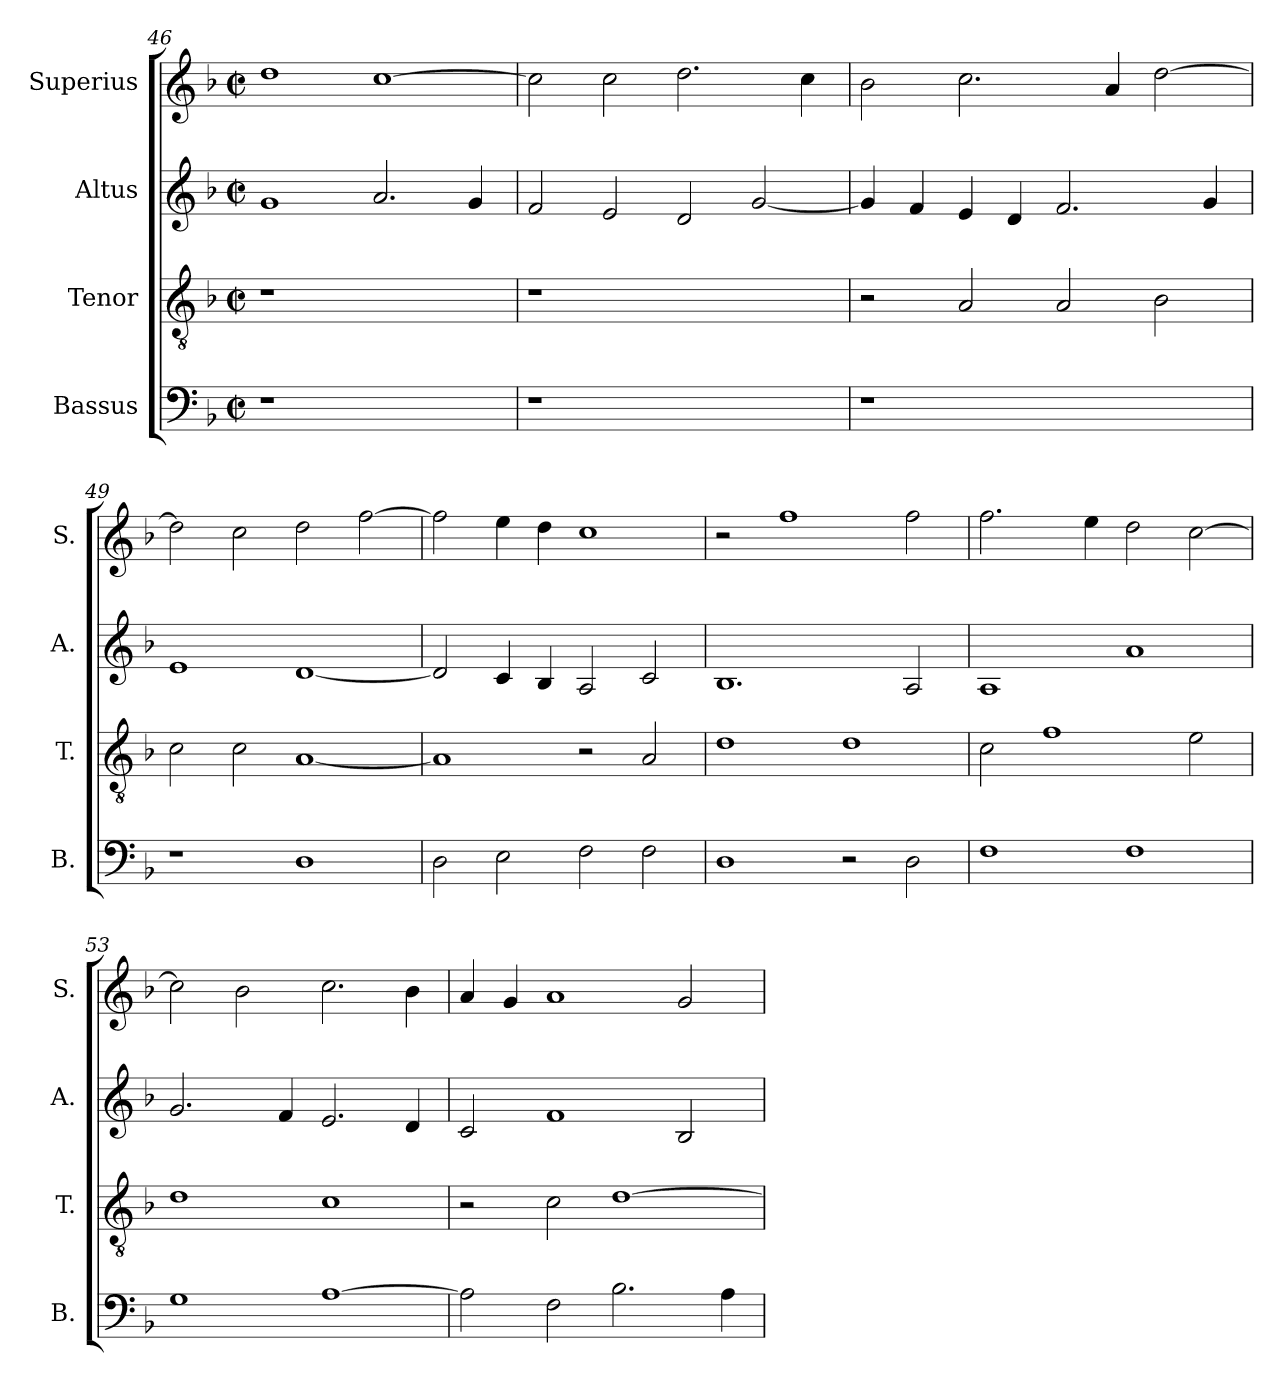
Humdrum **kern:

**kern	**kern	**kern	**kern
*part4	*part3	*part2	*part1
*staff4	*staff3	*staff2	*staff1
*I"Bassus	*I"Tenor	*I"Altus	*I"Superius
*I'B.	*I'T.	*I'A.	*I'S.
!!LO:PB:g=z
*clefF4	*clefGv2	*clefG2	*clefG2
*	*ITrd7c12	*	*
*k[b-]	*k[b-]	*k[b-]	*k[b-]
*F:	*F:	*F:	*F:
*M2/2	*M2/2	*M2/2	*M2/2
*met(c|)	*met(c|)	*met(c|)	*met(c|)
=46	=46	=46	=46
!LO:N:vis=1	!LO:N:vis=1	!	!
1r	1r	1gi	1ddi
1ryy	1ryy	2.ai/	[>1cci
.	.	4gi/	.
=47	=47	=47	=47
!LO:N:vis=1	!LO:N:vis=1	!	!
1r	1r	2fi/	2cci\]
.	.	2ei/	2cci\
1ryy	1ryy	2di/	2.ddi\
.	.	[<2gi/	.
.	.	.	4cci\
=48	=48	=48	=48
!LO:N:vis=1	!	!	!
1r	2r	4gi/]	2b-i\
.	.	4fi/	.
.	2AAi/	4ei/	2.cci\
.	.	4di/	.
1ryy	2AAi/	2.fi/	.
.	.	.	4ai/
.	2BB-i\	.	[>2ddi\
.	.	4gi/	.
=49	=49	=49	=49
1r	2Ci\	1ei	2ddi\]
.	2Ci\	.	2cci\
1Di	[<1AAi	[<1di	2ddi\
.	.	.	[>2ffi\
=50	=50	=50	=50
2Di\	1AAi]	2di/]	2ffi\]
2Ei\	.	4ci/	4eei\
.	.	4B-i/	4ddi\
2Fi\	2r	2Ai/	1cci
2Fi\	2AAi/	2ci/	.
!!LO:LB:g=z
=51	=51	=51	=51
1Di	1Di	1.B-i	2r
.	.	.	1ffi
2r	1Di	.	.
2Di\	.	2Ai/	2ffi\
=52	=52	=52	=52
1Fi	2Ci\	1Ai	2.ffi\
.	1Fi	.	.
.	.	.	4eei\
1Fi	.	1ai	2ddi\
.	2Ei\	.	[>2cci\
=53	=53	=53	=53
1Gi	1Di	2.gi/	2cci\]
.	.	.	2b-i\
.	.	4fi/	.
[>1Ai	1Ci	2.ei/	2.cci\
.	.	4di/	4b-i\
=54	=54	=54	=54
2Ai\]	2r	2ci/	4ai/
.	.	.	4gi/
2Fi\	2Ci\	1fi	1ai
2.B-i\	[>1Di	.	.
.	.	2B-i/	2gi/
4Ai\	.	.	.
=	=	=	=
*-	*-	*-	*-
